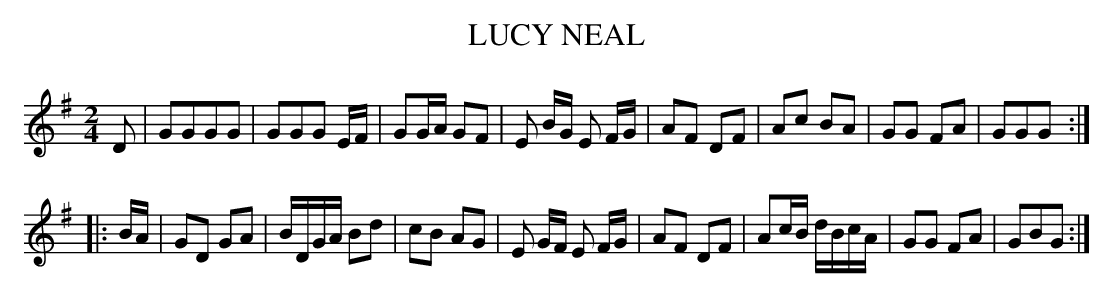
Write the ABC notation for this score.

X:1
T: LUCY NEAL
M: 2/4
L: 1/16
K: G
D2 |\
G2G2G2G2 | G2G2G2 EF | G2GA G2F2 | E2 BG E2 FG |\
A2F2 D2F2 | A2c2 B2A2 | G2G2 F2A2 | G2G2G2 :|
|: BA |\
G2D2 G2A2 | BDGA B2d2 | c2B2 A2G2 | E2 GF E2 FG |\
A2F2 D2F2 | A2cB dBcA | G2G2 F2A2 | G2B2G2 :|
